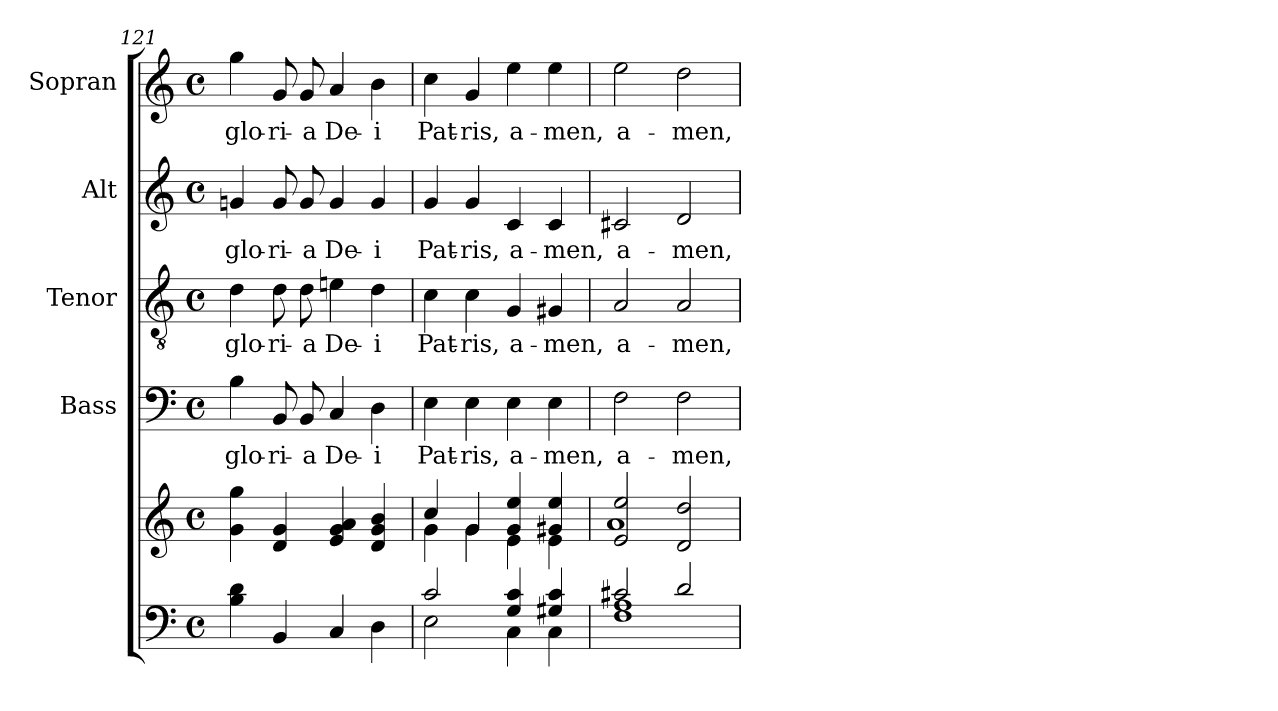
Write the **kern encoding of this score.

**kern	**kern	**kern	**text	**kern	**text	**kern	**text	**kern	**text
*part5	*part5	*part4	*part4	*part3	*part3	*part2	*part2	*part1	*part1
*staff6	*staff5	*staff4	*staff4	*staff3	*staff3	*staff2	*staff2	*staff1	*staff1
*	*	*I"Bass	*	*I"Tenor	*	*I"Alt	*	*I"Sopran	*
*	*	*I'B.	*	*I'T.	*	*I'A.	*	*I'S.	*
*clefF4	*clefG2	*clefF4	*	*clefGv2	*	*clefG2	*	*clefG2	*
*k[]	*k[]	*k[]	*	*k[]	*	*k[]	*	*k[]	*
*C:	*C:	*C:	*	*C:	*	*C:	*	*C:	*
*M4/4	*M4/4	*M4/4	*	*M4/4	*	*M4/4	*	*M4/4	*
*met(c)	*met(c)	*met(c)	*	*met(c)	*	*met(c)	*	*met(c)	*
=121	=121	=121	=121	=121	=121	=121	=121	=121	=121
!	!	!	!LO:LY:b	!	!LO:LY:b	!	!LO:LY:b	!	!LO:LY:b
4B\ 4d\	4g\ 4gg\	4B\	glo-	4d\	glo-	4gn/	glo-	4gg\	glo-
!	!	!	!LO:LY:b	!	!LO:LY:b	!	!LO:LY:b	!	!LO:LY:b
4BB/	4d/ 4g/	8BB/	-ri-	8d\	-ri-	8g/	-ri-	8g/	-ri-
!	!	!	!LO:LY:b	!	!LO:LY:b	!	!LO:LY:b	!	!LO:LY:b
.	.	8BB/	-a	8d\	-a	8g/	-a	8g/	-a
!	!	!	!LO:LY:b	!	!LO:LY:b	!	!LO:LY:b	!	!LO:LY:b
4C/	4e/ 4g/ 4a/	4C/	De-	4en\	De-	4g/	De-	4a/	De-
!	!	!	!LO:LY:b	!	!LO:LY:b	!	!LO:LY:b	!	!LO:LY:b
4D\	4d/ 4g/ 4b/	4D\	-i	4d\	-i	4g/	-i	4b\	-i
!!LO:PB:g=z
=122	=122	=122	=122	=122	=122	=122	=122	=122	=122
*^	*^	*	*	*	*	*	*	*	*
!	!	!	!	!	!LO:LY:b	!	!LO:LY:b	!	!LO:LY:b	!	!LO:LY:b
2c/	2E\	4cc/	4g\	4E\	Pat-	4c\	Pat-	4g/	Pat-	4cc\	Pat-
!	!	!	!	!	!LO:LY:b	!	!LO:LY:b	!	!LO:LY:b	!	!LO:LY:b
.	.	4g/	4g\	4E\	-ris,	4c\	-ris,	4g/	-ris,	4g/	-ris,
!	!	!	!	!	!LO:LY:b	!	!LO:LY:b	!	!LO:LY:b	!	!LO:LY:b
4G/ 4c/	4C\	4g/ 4ee/	4e\	4E\	a-	4G/	a-	4c/	a-	4ee\	a-
!	!	!	!	!	!LO:LY:b	!	!LO:LY:b	!	!LO:LY:b	!	!LO:LY:b
4G#X/ 4c/	4C\	4g#X/ 4ee/	4e\	4E\	-men,	4G#X/	-men,	4c/	-men,	4ee\	-men,
=123	=123	=123	=123	=123	=123	=123	=123	=123	=123	=123	=123
!	!	!	!	!	!LO:LY:b	!	!LO:LY:b	!	!LO:LY:b	!	!LO:LY:b
2c#X/	1F 1A	2e/ 2ee/	1a	2F\	a-	2A/	a-	2c#X/	a-	2ee\	a-
!	!	!	!	!	!LO:LY:b	!	!LO:LY:b	!	!LO:LY:b	!	!LO:LY:b
2d/	.	2d/ 2dd/	.	2F\	-men,	2A/	-men,	2d/	-men,	2dd\	-men,
*v	*v	*	*	*	*	*	*	*	*	*	*
*	*v	*v	*	*	*	*	*	*	*	*
=	=	=	=	=	=	=	=	=	=
*-	*-	*-	*-	*-	*-	*-	*-	*-	*-
